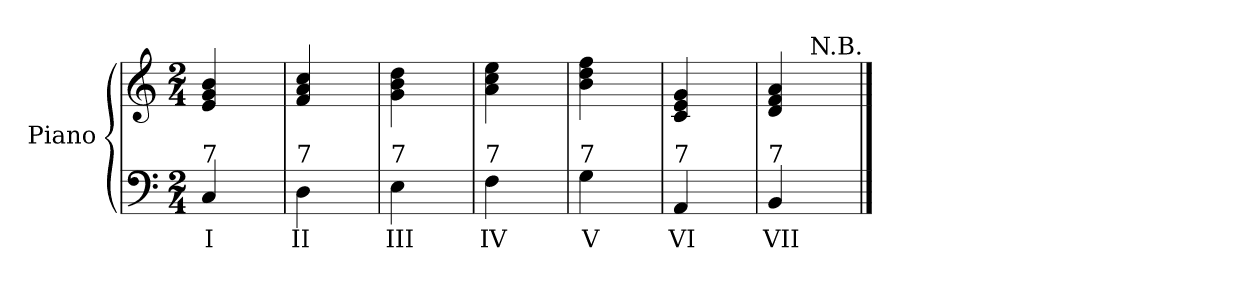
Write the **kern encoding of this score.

**kern	**text	**kern
*part1	*part1	*part1
*staff2	*staff2	*staff1
*I"Piano	*	*
*I'Pno.	*	*
*clefF4	*	*clefG2
*k[]	*	*k[]
*M2/4	*	*M2/4
=1	=1	=1
!LO:TX:a:t=7	!	!
!	!LO:LY:b	!
4C/	I	4e/ 4g/ 4b/
4ryy	.	4ryy
=2	=2	=2
!LO:TX:a:t=7	!	!
!	!LO:LY:b	!
4D\	II	4f/ 4a/ 4cc/
4ryy	.	4ryy
=3	=3	=3
!LO:TX:a:t=7	!	!
!	!LO:LY:b	!
4E\	III	4g\ 4b\ 4dd\
4ryy	.	4ryy
=4	=4	=4
!LO:TX:a:t=7	!	!
!	!LO:LY:b	!
4F\	IV	4a\ 4cc\ 4ee\
4ryy	.	4ryy
=5	=5	=5
!LO:TX:a:t=7	!	!
!	!LO:LY:b	!
4G\	V	4b\ 4dd\ 4ff\
4ryy	.	4ryy
=6	=6	=6
!LO:TX:a:t=7	!	!
!	!LO:LY:b	!
4AA/	VI	4c/ 4e/ 4g/
4ryy	.	4ryy
=7	=7	=7
!LO:TX:a:t=7	!	!
!	!LO:LY:b	!
4BB/	VII	4d/ 4f/ 4a/
!	!	!LO:TX:a:t=N.B.
4ryy	.	4rddyy
==	==	==
*-	*-	*-
